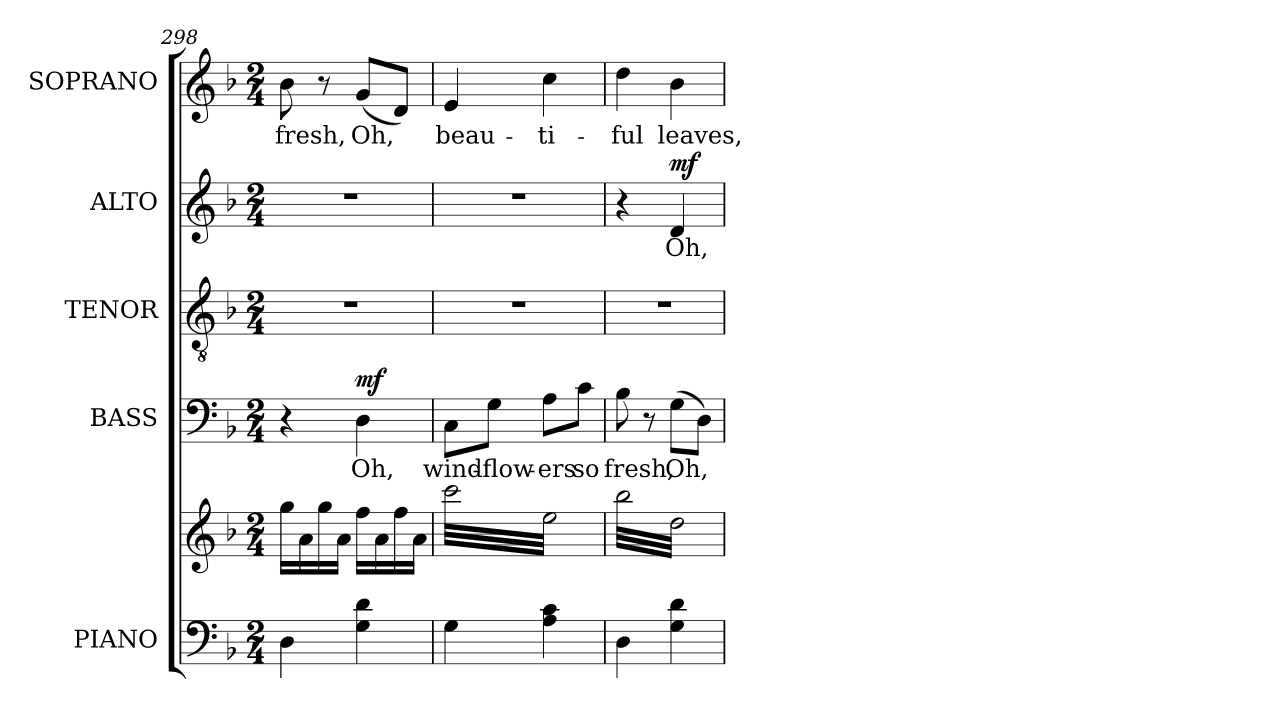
**kern	**kern	**kern	**text	**dynam	**kern	**kern	**text	**dynam	**kern	**text
*part5	*part5	*part4	*part4	*part4	*part3	*part2	*part2	*part2	*part1	*part1
*staff6	*staff5	*staff4	*staff4	*staff4	*staff3	*staff2	*staff2	*staff2	*staff1	*staff1
*I"PIANO	*	*I"BASS	*	*	*I"TENOR	*I"ALTO	*	*	*I"SOPRANO	*
*I'PNO.	*	*I'B.	*	*	*I'T.	*I'A.	*	*	*I'S.	*
*clefF4	*clefG2	*clefF4	*	*	*clefGv2	*clefG2	*	*	*clefG2	*
*	*	*	*	*	*ITrd7c12	*	*	*	*	*
*k[b-]	*k[b-]	*k[b-]	*	*	*k[b-]	*k[b-]	*	*	*k[b-]	*
*F:	*F:	*F:	*	*	*F:	*F:	*	*	*F:	*
*M2/4	*M2/4	*M2/4	*	*	*M2/4	*M2/4	*	*	*M2/4	*
=298	=298	=298	=298	=298	=298	=298	=298	=298	=298	=298
!	!	!	!	!	!LO:N:vis=1	!LO:N:vis=1	!	!	!	!
!	!	!	!	!	!	!	!	!	!	!LO:LY:b:color=#000000
4Di\	16ggi\LL	4r	.	.	2r	2r	.	.	8b-i\	fresh,
.	16ai\	.	.	.	.	.	.	.	.	.
.	16ggi\	.	.	.	.	.	.	.	8r	.
.	16ai\JJ	.	.	.	.	.	.	.	.	.
!	!	!	!LO:LY:b:color=#000000	!	!	!	!	!	!	!
!	!	!	!	!	!	!	!	!	!	!LO:LY:b:color=#000000
4Gi\ 4di	16ffi\LL	4Di\	Oh,	mf	.	.	.	.	(8gi/L	Oh,
.	16ai\	.	.	.	.	.	.	.	.	.
.	16ffi\	.	.	.	.	.	.	.	8di/J)	.
.	16ai\JJ	.	.	.	.	.	.	.	.	.
=299	=299	=299	=299	=299	=299	=299	=299	=299	=299	=299
!	!	!	!LO:LY:b:color=#000000	!	!LO:N:vis=1	!LO:N:vis=1	!	!	!	!
!	!	!	!	!	!	!	!	!	!	!LO:LY:b:color=#000000
*	*tremolo	*	*	*	*	*	*	*	*	*
4Gi\	32ccci\LLL	8Ci\L	wind-	.	2r	2r	.	.	4ei/	beau-
.	32eei\	.	.	.	.	.	.	.	.	.
.	32ccci\	.	.	.	.	.	.	.	.	.
.	32eei\	.	.	.	.	.	.	.	.	.
!	!	!	!LO:LY:b:color=#000000	!	!	!	!	!	!	!
.	32ccci\	8Gi\J	-flow-	.	.	.	.	.	.	.
.	32eei\	.	.	.	.	.	.	.	.	.
.	32ccci\	.	.	.	.	.	.	.	.	.
.	32eei\	.	.	.	.	.	.	.	.	.
!	!	!	!LO:LY:b:color=#000000	!	!	!	!	!	!	!
!	!	!	!	!	!	!	!	!	!	!LO:LY:b:color=#000000
4Ai\ 4ci	32ccci\	8Ai\L	-ers	.	.	.	.	.	4cci\	-ti-
.	32eei\	.	.	.	.	.	.	.	.	.
.	32ccci\	.	.	.	.	.	.	.	.	.
.	32eei\	.	.	.	.	.	.	.	.	.
!	!	!	!LO:LY:b:color=#000000	!	!	!	!	!	!	!
.	32ccci\	8ci\J	so	.	.	.	.	.	.	.
.	32eei\	.	.	.	.	.	.	.	.	.
.	32ccci\	.	.	.	.	.	.	.	.	.
.	32eei\JJJ	.	.	.	.	.	.	.	.	.
=300	=300	=300	=300	=300	=300	=300	=300	=300	=300	=300
!	!	!	!LO:LY:b:color=#000000	!	!LO:N:vis=1	!	!	!	!	!
!	!	!	!	!	!	!	!	!	!	!LO:LY:b:color=#000000
4Di\	32bb-i\LLL	8B-i\	fresh,	.	2r	4r	.	.	4ddi\	-ful
.	32ddi\	.	.	.	.	.	.	.	.	.
.	32bb-i\	.	.	.	.	.	.	.	.	.
.	32ddi\	.	.	.	.	.	.	.	.	.
.	32bb-i\	8r	.	.	.	.	.	.	.	.
.	32ddi\	.	.	.	.	.	.	.	.	.
.	32bb-i\	.	.	.	.	.	.	.	.	.
.	32ddi\	.	.	.	.	.	.	.	.	.
!	!	!	!LO:LY:b:color=#000000	!	!	!	!	!	!	!
!	!	!	!	!	!	!	!LO:LY:b:color=#000000	!	!	!
!	!	!	!	!	!	!	!	!	!	!LO:LY:b:color=#000000
4Gi\ 4di	32bb-i\	(8Gi\L	Oh,	.	.	4di/	Oh,	mf	4b-i\	leaves,
.	32ddi\	.	.	.	.	.	.	.	.	.
.	32bb-i\	.	.	.	.	.	.	.	.	.
.	32ddi\	.	.	.	.	.	.	.	.	.
.	32bb-i\	8Di\J)	.	.	.	.	.	.	.	.
.	32ddi\	.	.	.	.	.	.	.	.	.
.	32bb-i\	.	.	.	.	.	.	.	.	.
.	32ddi\JJJ	.	.	.	.	.	.	.	.	.
*	*Xtremolo	*	*	*	*	*	*	*	*	*
.	.	.	.	.	.	.	.	.	.	.
.	.	.	.	.	.	.	.	.	.	.
.	.	.	.	.	.	.	.	.	.	.
.	.	.	.	.	.	.	.	.	.	.
.	.	.	.	.	.	.	.	.	.	.
.	.	.	.	.	.	.	.	.	.	.
.	.	.	.	.	.	.	.	.	.	.
.	.	.	.	.	.	.	.	.	.	.
=	=	=	=	=	=	=	=	=	=	=
*-	*-	*-	*-	*-	*-	*-	*-	*-	*-	*-
